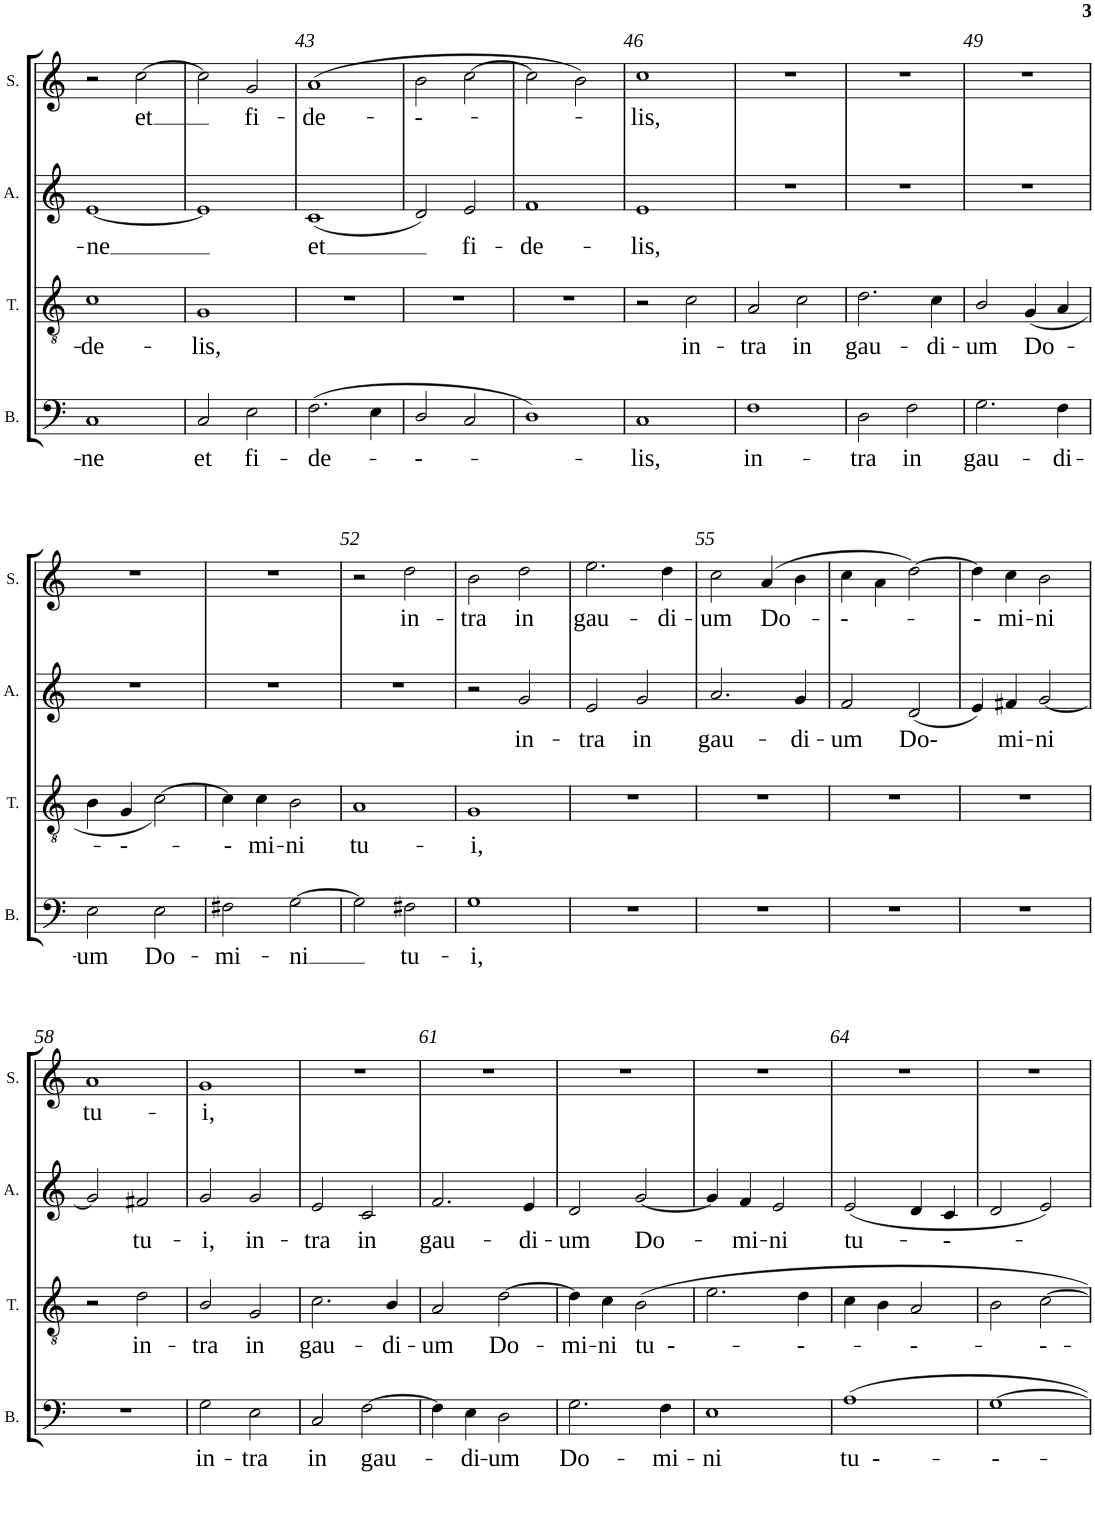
**kern	**text	**kern	**text	**kern	**text	**kern	**text
*part4	*part4	*part3	*part3	*part2	*part2	*part1	*part1
*staff4	*staff4	*staff3	*staff3	*staff2	*staff2	*staff1	*staff1
*I"Bass	*	*I"Tenor	*	*I"Alto	*	*I"Soprano	*
*I'B.	*	*I'T.	*	*I'A.	*	*I'S.	*
!!LO:PB:g=z
*clefF4	*	*clefGv2	*	*clefG2	*	*clefG2	*
*k[]	*	*k[]	*	*k[]	*	*k[]	*
*M2/2	*	*M2/2	*	*M2/2	*	*M2/2	*
*met(c|)	*	*met(c|)	*	*met(c|)	*	*met(c|)	*
=41	=41	=41	=41	=41	=41	=41	=41
!	!LO:LY:b	!	!LO:LY:b	!	!LO:LY:b	!	!
1C	ne	1c	-de-	[1e	-ne	2r	.
!	!	!	!	!	!	!	!LO:LY:b
.	.	.	.	.	.	[2cc\	et
=42	=42	=42	=42	=42	=42	=42	=42
!	!LO:LY:b	!	!LO:LY:b	!	!	!	!
2C/	et	1G	-lis,	1e]	.	2cc\]	.
!	!LO:LY:b	!	!	!	!	!	!LO:LY:b
2E\	fi-	.	.	.	.	2g/	fi-
=43	=43	=43	=43	=43	=43	=43	=43
!	!LO:LY:b	!	!	!	!LO:LY:b	!	!LO:LY:b
(>2.F\	-de-	1r	.	(<1c	et	(>1a	-de-
4E\	.	.	.	.	.	.	.
=44	=44	=44	=44	=44	=44	=44	=44
!	!LO:LY:b	!	!	!	!	!	!LO:LY:b
2D/	--	1r	.	2d/)	.	2b\	---
!	!	!	!	!	!LO:LY:b	!	!
2C/	.	.	.	2e/	fi-	[2cc\	.
=45	=45	=45	=45	=45	=45	=45	=45
!	!	!	!	!	!LO:LY:b	!	!
1D)	.	1r	.	1f	-de-	2cc\]	.
.	.	.	.	.	.	2b\)	.
=46	=46	=46	=46	=46	=46	=46	=46
!	!LO:LY:b	!	!	!	!LO:LY:b	!	!LO:LY:b
1C	-lis,	2r	.	1e	-lis,	1cc	lis,
!	!	!	!LO:LY:b	!	!	!	!
.	.	2c\	in-	.	.	.	.
=47	=47	=47	=47	=47	=47	=47	=47
!	!LO:LY:b	!	!LO:LY:b	!	!	!	!
1F	in-	2A/	-tra	1r	.	1r	.
!	!	!	!LO:LY:b	!	!	!	!
.	.	2c\	in	.	.	.	.
=48	=48	=48	=48	=48	=48	=48	=48
!	!LO:LY:b	!	!LO:LY:b	!	!	!	!
2D\	-tra	2.d\	gau-	1r	.	1r	.
!	!LO:LY:b	!	!	!	!	!	!
2F\	in	.	.	.	.	.	.
!	!	!	!LO:LY:b	!	!	!	!
.	.	4c\	-di-	.	.	.	.
=49	=49	=49	=49	=49	=49	=49	=49
!	!LO:LY:b	!	!LO:LY:b	!	!	!	!
2.G\	gau-	2B/	-um	1r	.	1r	.
!	!	!	!LO:LY:b	!	!	!	!
.	.	(<4G/	Do-	.	.	.	.
!	!LO:LY:b	!	!	!	!	!	!
4F\	-di-	4A/	.	.	.	.	.
!!LO:LB:g=z
=50	=50	=50	=50	=50	=50	=50	=50
!	!LO:LY:b	!	!	!	!	!	!
2E\	-um	4B\	.	1r	.	1r	.
!	!	!	!LO:LY:b	!	!	!	!
.	.	4G/	---	.	.	.	.
!	!LO:LY:b	!	!	!	!	!	!
2E\	Do-	[2c\)	.	.	.	.	.
=51	=51	=51	=51	=51	=51	=51	=51
!	!LO:LY:b	!	!LO:LY:b	!	!	!	!
2F#X\	-mi-	4c\]	--	1r	.	1r	.
!	!	!	!LO:LY:b	!	!	!	!
.	.	4c\	mi-	.	.	.	.
!	!LO:LY:b	!	!LO:LY:b	!	!	!	!
[2G\	-ni	2B\	-ni	.	.	.	.
=52	=52	=52	=52	=52	=52	=52	=52
!	!	!	!LO:LY:b	!	!	!	!
2G\]	.	1A	tu-	1r	.	2r	.
!	!LO:LY:b	!	!	!	!	!	!LO:LY:b
2F#X\	tu-	.	.	.	.	2dd\	in-
=53	=53	=53	=53	=53	=53	=53	=53
!	!LO:LY:b	!	!LO:LY:b	!	!	!	!LO:LY:b
1G	-i,	1G	-i,	2r	.	2b\	-tra
!	!	!	!	!	!LO:LY:b	!	!LO:LY:b
.	.	.	.	2g/	in-	2dd\	in
=54	=54	=54	=54	=54	=54	=54	=54
!	!	!	!	!	!LO:LY:b	!	!LO:LY:b
1r	.	1r	.	2e/	-tra	2.ee\	gau-
!	!	!	!	!	!LO:LY:b	!	!
.	.	.	.	2g/	in	.	.
!	!	!	!	!	!	!	!LO:LY:b
.	.	.	.	.	.	4dd\	-di-
=55	=55	=55	=55	=55	=55	=55	=55
!	!	!	!	!	!LO:LY:b	!	!LO:LY:b
1r	.	1r	.	2.a/	gau-	2cc\	-um
!	!	!	!	!	!	!	!LO:LY:b
.	.	.	.	.	.	(>4a/	Do-
!	!	!	!	!	!LO:LY:b	!	!
.	.	.	.	4g/	-di-	4b\	.
=56	=56	=56	=56	=56	=56	=56	=56
!	!	!	!	!	!LO:LY:b	!	!LO:LY:b
1r	.	1r	.	2f/	-um	4cc\	---
.	.	.	.	.	.	4a\	.
!	!	!	!	!	!LO:LY:b	!	!
.	.	.	.	(<2d/	Do-	[2dd\)	.
=57	=57	=57	=57	=57	=57	=57	=57
!	!	!	!	!	!	!	!LO:LY:b
1r	.	1r	.	4e/)	.	4dd\]	-
!	!	!	!	!	!LO:LY:b	!	!LO:LY:b
.	.	.	.	4f#X/	mi-	4cc\	-mi-
!	!	!	!	!	!LO:LY:b	!	!LO:LY:b
.	.	.	.	[2g/	-ni	2b\	-ni
!!LO:LB:g=z
=58	=58	=58	=58	=58	=58	=58	=58
!	!	!	!	!	!	!	!LO:LY:b
1r	.	2r	.	2g/]	.	1a	tu-
!	!	!	!LO:LY:b	!	!LO:LY:b	!	!
.	.	2d\	in-	2f#X/	tu-	.	.
=59	=59	=59	=59	=59	=59	=59	=59
!	!LO:LY:b	!	!LO:LY:b	!	!LO:LY:b	!	!LO:LY:b
2G\	in-	2B/	-tra	2g/	-i,	1g	-i,
!	!LO:LY:b	!	!LO:LY:b	!	!LO:LY:b	!	!
2E\	-tra	2G/	in	2g/	in-	.	.
=60	=60	=60	=60	=60	=60	=60	=60
!	!LO:LY:b	!	!LO:LY:b	!	!LO:LY:b	!	!
2C/	in	2.c\	gau-	2e/	-tra	1r	.
!	!LO:LY:b	!	!	!	!LO:LY:b	!	!
[2F\	gau-	.	.	2c/	in	.	.
!	!	!	!LO:LY:b	!	!	!	!
.	.	4B/	-di-	.	.	.	.
=61	=61	=61	=61	=61	=61	=61	=61
!	!	!	!LO:LY:b	!	!LO:LY:b	!	!
4F\]	.	2A/	-um	2.f/	gau-	1r	.
!	!LO:LY:b	!	!	!	!	!	!
4E\	-di-	.	.	.	.	.	.
!	!LO:LY:b	!	!LO:LY:b	!	!	!	!
2D\	-um	[2d\	Do-	.	.	.	.
!	!	!	!	!	!LO:LY:b	!	!
.	.	.	.	4e/	-di-	.	.
=62	=62	=62	=62	=62	=62	=62	=62
!	!LO:LY:b	!	!LO:LY:b	!	!LO:LY:b	!	!
2.G\	Do-	4d\]	-mi-	2d/	-um	1r	.
!	!	!	!LO:LY:b	!	!	!	!
.	.	4c\	-ni	.	.	.	.
!	!	!	!LO:LY:b	!	!LO:LY:b	!	!
.	.	2B\	tu --	[2g/	Do-	.	.
!	!LO:LY:b	!	!	!	!	!	!
4F\	-mi-	.	.	.	.	.	.
=63	=63	=63	=63	=63	=63	=63	=63
!	!LO:LY:b	!	!	!	!	!	!
1E	-ni	2.e\	.	4g/]	.	1r	.
!	!	!	!	!	!LO:LY:b	!	!
.	.	.	.	4f/	-mi-	.	.
!	!	!	!	!	!LO:LY:b	!	!
.	.	.	.	2e/	-ni	.	.
!	!	!	!LO:LY:b	!	!	!	!
.	.	4d\	---	.	.	.	.
=64	=64	=64	=64	=64	=64	=64	=64
!	!LO:LY:b	!	!	!	!LO:LY:b	!	!
1A	tu --	4c\	.	(<2e/	tu-	1r	.
.	.	4B\	.	.	.	.	.
!	!	!	!LO:LY:b	!	!	!	!
.	.	2A/	---	4d/	.	.	.
!	!	!	!	!	!LO:LY:b	!	!
.	.	.	.	4c/	---	.	.
=65	=65	=65	=65	=65	=65	=65	=65
!	!LO:LY:b	!	!	!	!	!	!
[1G	---	2B\	.	2d/	.	1r	.
!	!	!	!LO:LY:b	!	!	!	!
.	.	[2c\	---	2e/)	.	.	.
=	=	=	=	=	=	=	=
*-	*-	*-	*-	*-	*-	*-	*-
